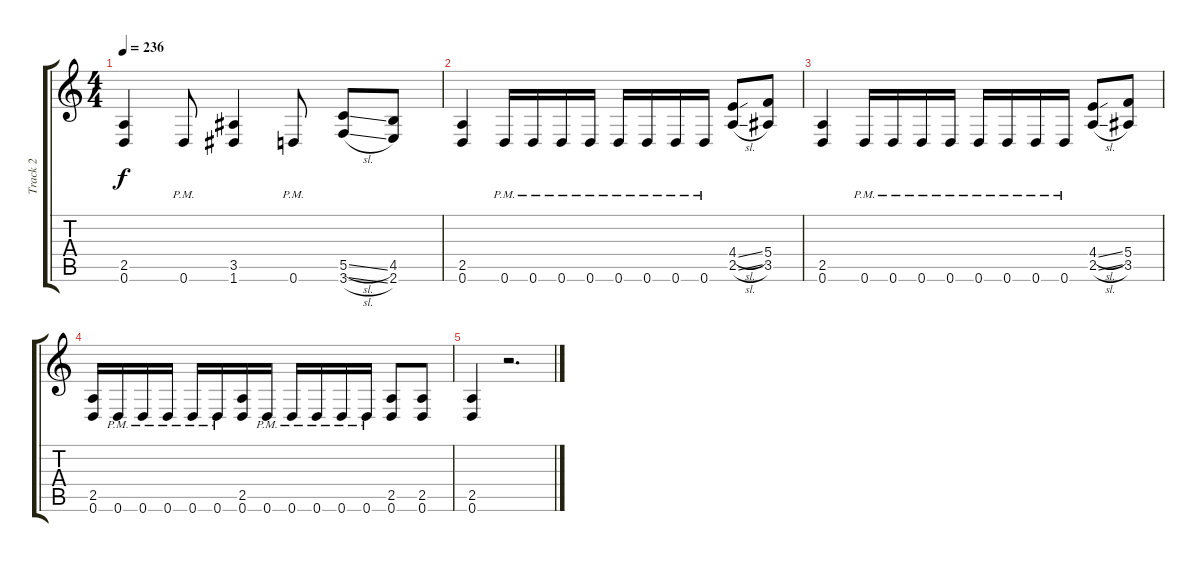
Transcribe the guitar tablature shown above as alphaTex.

\track ("Track 2" "Track 2") {instrument distortionguitar}
\staff {score tabs}
\tuning (D4 A3 F3 C3 G2 D2) {hide}
\ts (4 4)
\tempo 236
\clef g2
\ks c
(2.5 0.6).4{dy f} 0.6{pm}.8 (3.5 1.6).4 0.6{pm}.8 (5.5{sl} 3.6{sl}).8 (4.5 2.6).8 |
(2.5 0.6).4 0.6{pm}.16 0.6{pm}.16 0.6{pm}.16 0.6{pm}.16 0.6{pm}.16 0.6{pm}.16 0.6{pm}.16 0.6{pm}.16 (4.4{sl} 2.5{sl}).8 (5.4 3.5).8 |
(2.5 0.6).4 0.6{pm}.16 0.6{pm}.16 0.6{pm}.16 0.6{pm}.16 0.6{pm}.16 0.6{pm}.16 0.6{pm}.16 0.6{pm}.16 (4.4{sl} 2.5{sl}).8 (5.4 3.5).8 |
(2.5 0.6).16 0.6{pm}.16 0.6{pm}.16 0.6{pm}.16 0.6{pm}.16 0.6{pm}.16 (2.5 0.6).16 0.6{pm}.16 0.6{pm}.16 0.6{pm}.16 0.6{pm}.16 0.6{pm}.16 (2.5 0.6).8 (2.5 0.6).8 |
(2.5 0.6).4 r.2{d}
